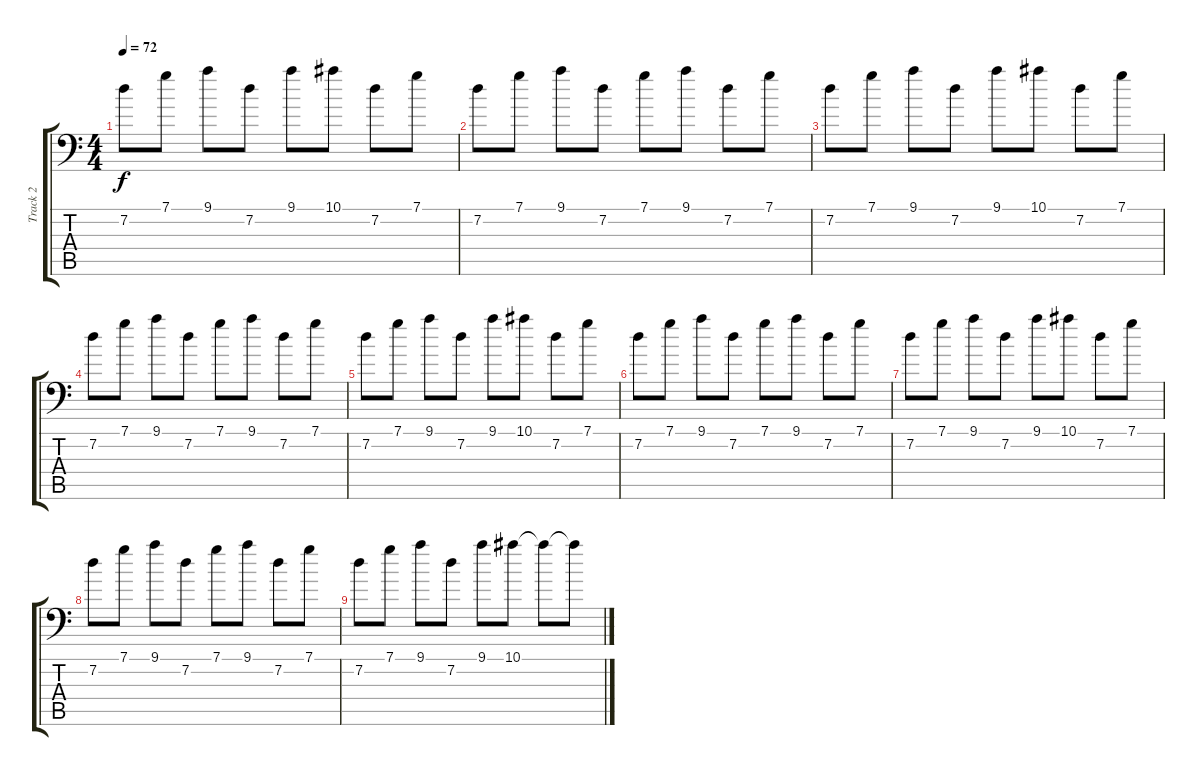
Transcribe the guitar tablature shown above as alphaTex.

\track ("Track 2" "Track 2") {instrument acousticguitarsteel}
\staff {score tabs}
\tuning (C4 G3 Eb3 Bb2 F2 Bb1) {hide}
\ts (4 4)
\tempo 72
\clef f4
\ks c
7.2.8{dy f} 7.1.8 9.1.8 7.2.8 9.1.8 10.1.8 7.2.8 7.1.8 |
7.2.8 7.1.8 9.1.8 7.2.8 7.1.8 9.1.8 7.2.8 7.1.8 |
7.2.8 7.1.8 9.1.8 7.2.8 9.1.8 10.1.8 7.2.8 7.1.8 |
7.2.8 7.1.8 9.1.8 7.2.8 7.1.8 9.1.8 7.2.8 7.1.8 |
7.2.8 7.1.8 9.1.8 7.2.8 9.1.8 10.1.8 7.2.8 7.1.8 |
7.2.8 7.1.8 9.1.8 7.2.8 7.1.8 9.1.8 7.2.8 7.1.8 |
7.2.8 7.1.8 9.1.8 7.2.8 9.1.8 10.1.8 7.2.8 7.1.8 |
7.2.8 7.1.8 9.1.8 7.2.8 7.1.8 9.1.8 7.2.8 7.1.8 |
7.2.8 7.1.8 9.1.8 7.2.8 9.1.8 10.1.8 10.1{t}.8 10.1{t}.8
